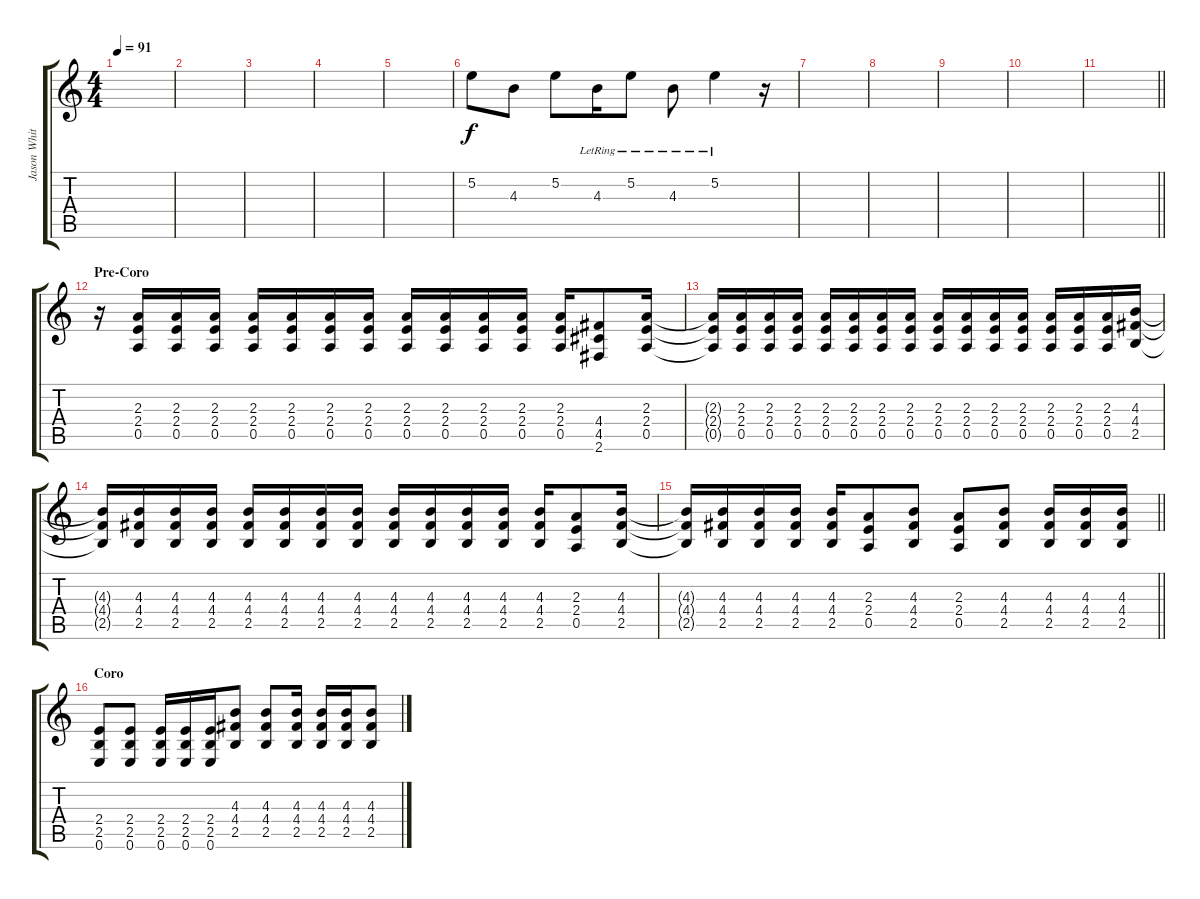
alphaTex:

\track ("Jason White" "Jason Whit") {instrument distortionguitar}
\staff {score tabs}
\tuning (E4 B3 G3 D3 A2 E2) {hide}
\ts (4 4)
\tempo 91
\clef g2
\ks c
|
|
|
|
|
5.2.8 4.3.8 5.2.8 4.3{lr}.16 5.2{lr}.8 4.3{lr}.8 5.2{lr}.4 r.16 |
|
|
|
|
\barLineRight lightlight
|
\section ("" "Pre-Coro")
r.16{volume 12} (2.3 2.4 0.5).16 (2.3 2.4 0.5).16 (2.3 2.4 0.5).16 (2.3 2.4 0.5).16 (2.3 2.4 0.5).16 (2.3 2.4 0.5).16 (2.3 2.4 0.5).16 (2.3 2.4 0.5).16 (2.3 2.4 0.5).16 (2.3 2.4 0.5).16 (2.3 2.4 0.5).16 (2.3 2.4 0.5).16 (4.4 4.5 2.6).8 (2.3 2.4 0.5).16 |
(2.3{t} 2.4{t} 0.5{t}).16 (2.3 2.4 0.5).16 (2.3 2.4 0.5).16 (2.3 2.4 0.5).16 (2.3 2.4 0.5).16 (2.3 2.4 0.5).16 (2.3 2.4 0.5).16 (2.3 2.4 0.5).16 (2.3 2.4 0.5).16 (2.3 2.4 0.5).16 (2.3 2.4 0.5).16 (2.3 2.4 0.5).16 (2.3 2.4 0.5).16 (2.3 2.4 0.5).16 (2.3 2.4 0.5).16 (4.3 4.4 2.5).16 |
(4.3{t} 4.4{t} 2.5{t}).16 (4.3 4.4 2.5).16 (4.3 4.4 2.5).16 (4.3 4.4 2.5).16 (4.3 4.4 2.5).16 (4.3 4.4 2.5).16 (4.3 4.4 2.5).16 (4.3 4.4 2.5).16 (4.3 4.4 2.5).16 (4.3 4.4 2.5).16 (4.3 4.4 2.5).16 (4.3 4.4 2.5).16 (4.3 4.4 2.5).16 (2.3 2.4 0.5).8 (4.3 4.4 2.5).16 |
\barLineRight lightlight
(4.3{t} 4.4{t} 2.5{t}).16 (4.3 4.4 2.5).16 (4.3 4.4 2.5).16 (4.3 4.4 2.5).16 (4.3 4.4 2.5).16 (2.3 2.4 0.5).8 (4.3 4.4 2.5).8 (2.3 2.4 0.5).8 (4.3 4.4 2.5).8 (4.3 4.4 2.5).16 (4.3 4.4 2.5).16 (4.3 4.4 2.5).16 |
\section ("" "Coro")
(2.4 2.5 0.6).8 (2.4 2.5 0.6).8 (2.4 2.5 0.6).16 (2.4 2.5 0.6).16 (2.4 2.5 0.6).16 (4.3 4.4 2.5).8 (4.3 4.4 2.5).8 (4.3 4.4 2.5).16 (4.3 4.4 2.5).16 (4.3 4.4 2.5).16 (4.3 4.4 2.5).8
